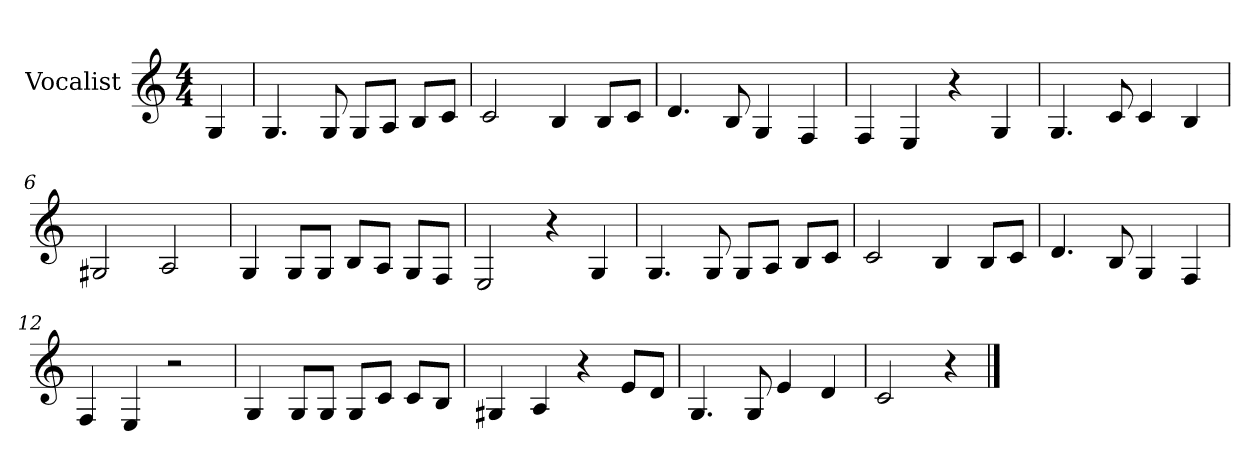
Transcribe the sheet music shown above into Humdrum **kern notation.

**kern
*part1
*staff1
*I"Vocalist
*k[]
*C:
*M4/4
=
4G
=1
4.G
8G
8GL
8AJ
8BL
8cJ
=2
2c
4B
8BL
8cJ
=3
4.d
8B
4G
4F
=4
4F
4E
4r
4G
=5
4.G
8c
4c
4B
=6
2G#X
2A
=7
4G
8GL
8GJ
8BL
8AJ
8GL
8FJ
=8
2E
4r
4G
=9
4.G
8G
8GL
8AJ
8BL
8cJ
=10
2c
4B
8BL
8cJ
=11
4.d
8B
4G
4F
=12
4F
4E
2r
=13
4G
8GL
8GJ
8GL
8cJ
8cL
8BJ
=14
4G#X
4A
4r
8eL
8dJ
=15
4.G
8G
4e
4d
=16
2c
4r
==
*-
